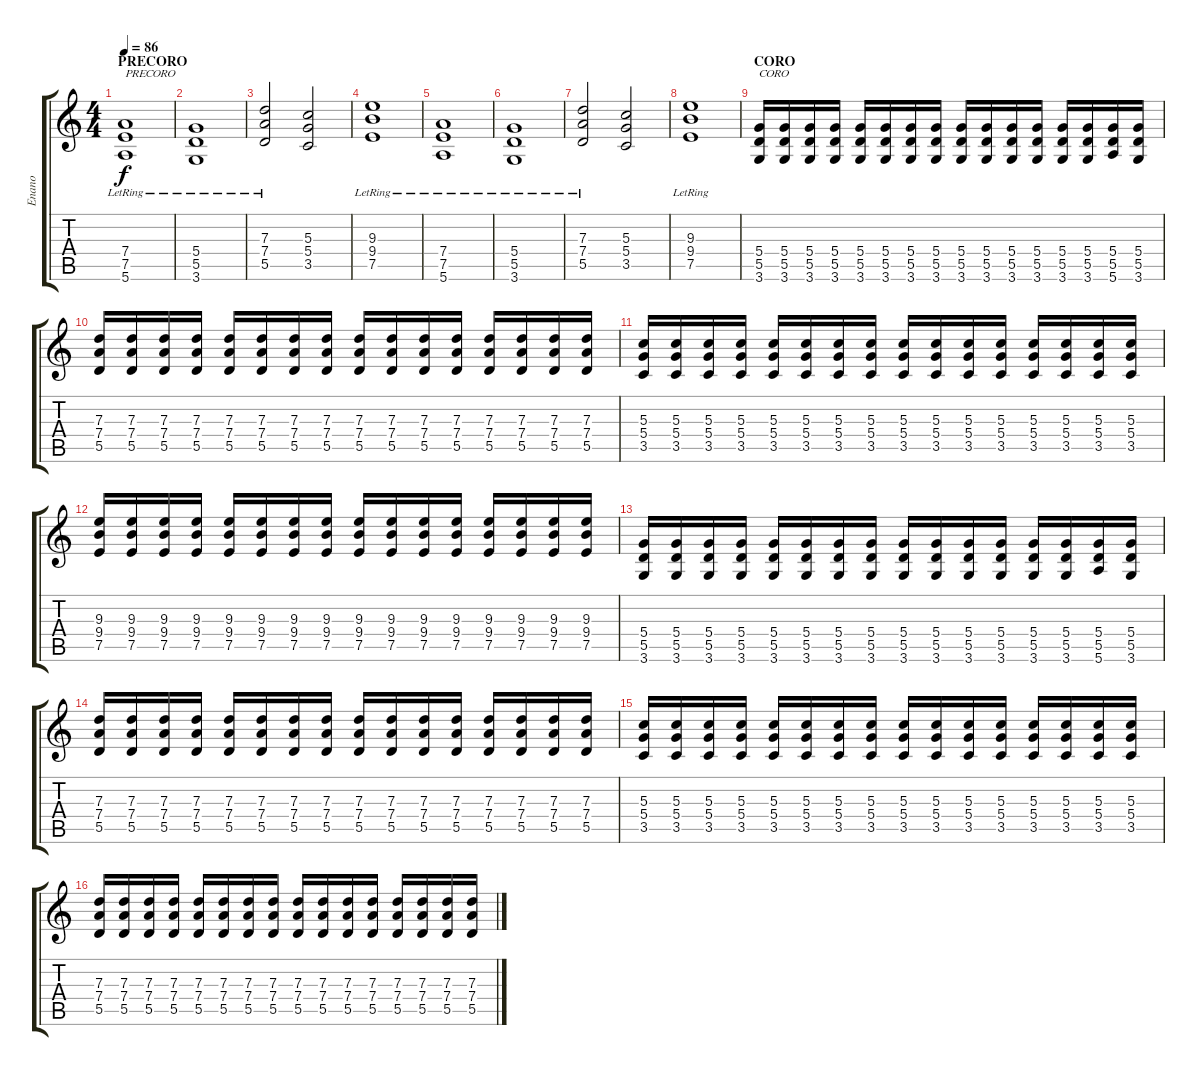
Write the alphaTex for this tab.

\track ("Enano" "Enano") {instrument distortionguitar}
\staff {score tabs}
\tuning (E4 B3 G3 D3 A2 E2) {hide}
\ts (4 4)
\section ("" "PRECORO")
\tempo 86
\clef g2
\ks c
(7.4{lr} 7.5{lr} 5.6{lr}).1{txt "PRECORO" dy f} |
(5.4{lr} 5.5{lr} 3.6{lr}).1 |
(7.3{lr} 7.4{lr} 5.5{lr}).2 (5.3 5.4 3.5).2 |
(9.3{lr} 9.4{lr} 7.5{lr}).1 |
(7.4{lr} 7.5{lr} 5.6{lr}).1 |
(5.4{lr} 5.5{lr} 3.6{lr}).1 |
(7.3{lr} 7.4{lr} 5.5{lr}).2 (5.3 5.4 3.5).2 |
(9.3{lr} 9.4{lr} 7.5{lr}).1 |
\section ("" "CORO")
(5.4 5.5 3.6).16{txt "CORO"} (5.4 5.5 3.6).16 (5.4 5.5 3.6).16 (5.4 5.5 3.6).16 (5.4 5.5 3.6).16 (5.4 5.5 3.6).16 (5.4 5.5 3.6).16 (5.4 5.5 3.6).16 (5.4 5.5 3.6).16 (5.4 5.5 3.6).16 (5.4 5.5 3.6).16 (5.4 5.5 3.6).16 (5.4 5.5 3.6).16 (5.4 5.5 3.6).16 (5.4 5.5 5.6).16 (5.4 5.5 3.6).16 |
(7.3 7.4 5.5).16 (7.3 7.4 5.5).16 (7.3 7.4 5.5).16 (7.3 7.4 5.5).16 (7.3 7.4 5.5).16 (7.3 7.4 5.5).16 (7.3 7.4 5.5).16 (7.3 7.4 5.5).16 (7.3 7.4 5.5).16 (7.3 7.4 5.5).16 (7.3 7.4 5.5).16 (7.3 7.4 5.5).16 (7.3 7.4 5.5).16 (7.3 7.4 5.5).16 (7.3 7.4 5.5).16 (7.3 7.4 5.5).16 |
(5.3 5.4 3.5).16 (5.3 5.4 3.5).16 (5.3 5.4 3.5).16 (5.3 5.4 3.5).16 (5.3 5.4 3.5).16 (5.3 5.4 3.5).16 (5.3 5.4 3.5).16 (5.3 5.4 3.5).16 (5.3 5.4 3.5).16 (5.3 5.4 3.5).16 (5.3 5.4 3.5).16 (5.3 5.4 3.5).16 (5.3 5.4 3.5).16 (5.3 5.4 3.5).16 (5.3 5.4 3.5).16 (5.3 5.4 3.5).16 |
(9.3 9.4 7.5).16 (9.3 9.4 7.5).16 (9.3 9.4 7.5).16 (9.3 9.4 7.5).16 (9.3 9.4 7.5).16 (9.3 9.4 7.5).16 (9.3 9.4 7.5).16 (9.3 9.4 7.5).16 (9.3 9.4 7.5).16 (9.3 9.4 7.5).16 (9.3 9.4 7.5).16 (9.3 9.4 7.5).16 (9.3 9.4 7.5).16 (9.3 9.4 7.5).16 (9.3 9.4 7.5).16 (9.3 9.4 7.5).16 |
(5.4 5.5 3.6).16 (5.4 5.5 3.6).16 (5.4 5.5 3.6).16 (5.4 5.5 3.6).16 (5.4 5.5 3.6).16 (5.4 5.5 3.6).16 (5.4 5.5 3.6).16 (5.4 5.5 3.6).16 (5.4 5.5 3.6).16 (5.4 5.5 3.6).16 (5.4 5.5 3.6).16 (5.4 5.5 3.6).16 (5.4 5.5 3.6).16 (5.4 5.5 3.6).16 (5.4 5.5 5.6).16 (5.4 5.5 3.6).16 |
(7.3 7.4 5.5).16 (7.3 7.4 5.5).16 (7.3 7.4 5.5).16 (7.3 7.4 5.5).16 (7.3 7.4 5.5).16 (7.3 7.4 5.5).16 (7.3 7.4 5.5).16 (7.3 7.4 5.5).16 (7.3 7.4 5.5).16 (7.3 7.4 5.5).16 (7.3 7.4 5.5).16 (7.3 7.4 5.5).16 (7.3 7.4 5.5).16 (7.3 7.4 5.5).16 (7.3 7.4 5.5).16 (7.3 7.4 5.5).16 |
(5.3 5.4 3.5).16 (5.3 5.4 3.5).16 (5.3 5.4 3.5).16 (5.3 5.4 3.5).16 (5.3 5.4 3.5).16 (5.3 5.4 3.5).16 (5.3 5.4 3.5).16 (5.3 5.4 3.5).16 (5.3 5.4 3.5).16 (5.3 5.4 3.5).16 (5.3 5.4 3.5).16 (5.3 5.4 3.5).16 (5.3 5.4 3.5).16 (5.3 5.4 3.5).16 (5.3 5.4 3.5).16 (5.3 5.4 3.5).16 |
(7.3 7.4 5.5).16 (7.3 7.4 5.5).16 (7.3 7.4 5.5).16 (7.3 7.4 5.5).16 (7.3 7.4 5.5).16 (7.3 7.4 5.5).16 (7.3 7.4 5.5).16 (7.3 7.4 5.5).16 (7.3 7.4 5.5).16 (7.3 7.4 5.5).16 (7.3 7.4 5.5).16 (7.3 7.4 5.5).16 (7.3 7.4 5.5).16 (7.3 7.4 5.5).16 (7.3 7.4 5.5).16 (7.3 7.4 5.5).16
